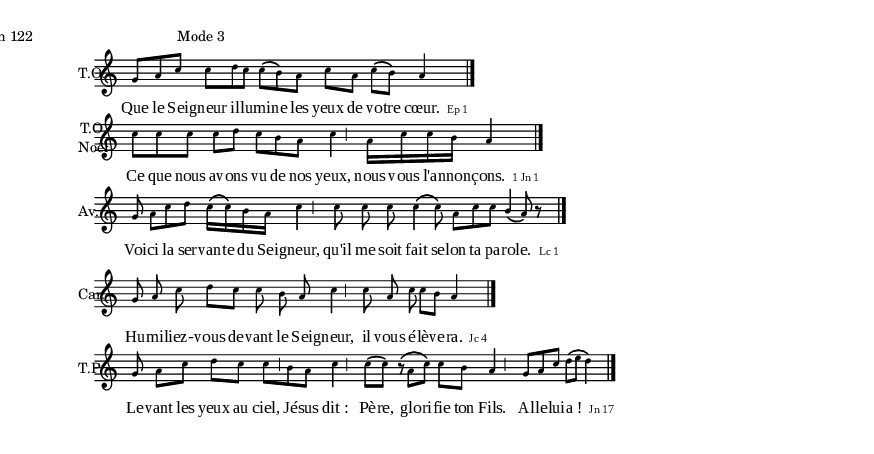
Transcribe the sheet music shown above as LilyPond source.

\version "2.14.0"
 \include "definitions.ly"
 \markup { \hspace #-10 \fill-line { "Psalm 122" "Mode 3" \null \null } }
\noPageBreak


\relative c'' { 
	\new Staff {
		\cadenzaOn
		
		\set Staff.instrumentName = \markup{ \center-column { T.O. } }
		\times 2/3 { g8[ a c] }
		\times 2/3 { c8[ d c] }
		\times 2/3 { c8[\( b\) a] }
		c8[ a]  c8[\( b\)]
		a4
		
		
		\endBar
	}
	\addlyrics {
		Que le Sei -- gneur il -- lu -- mi -- ne les yeux de vo -- tre cœur.
		\markup { \citation #"Ep 1" } }
}

\relative c'' { 
	\new Staff {
		\cadenzaOn
		
		\set Staff.instrumentName = \markup{ \center-column { T.O. Noël } }
		\times 2/3 { c8[ c c] }
		c8[ d]
		\times 2/3 { c8[ b a] }
		c4 \cesure	 \pespace
		a16[ c c b] a4

		\endBar
	}
	\addlyrics {
		Ce que nous av -- ons vu de nos yeux, nous vous l'a -- nnon -- çons.
		\markup { \citation #"1 Jn 1" } }
}


\relative c'' { 
	\new Staff {
		\cadenzaOn
		
		\set Staff.instrumentName = \markup{ \center-column { Av. } }
		g8
		\times 2/3 { a[ c d] }
		c16[\( c\) b a]
		c4
		\cesure \pespace
		\times 2/3 { c8 c c }
		\times 2/3 { c4\( c8\) }
		\times 2/3 { a[ c c] }
		\stemUp b4\( a8\) r
		\endBar
	}
	\addlyrics {
		Voi -- ci la ser -- van -- te du Sei -- gneur, qu'il me soit fait se -- lon ta pa -- ro -- le.
		\markup { \citation #"Lc 1" } }
}


\relative c'' { 
	\new Staff {
		\cadenzaOn
		
		\set Staff.instrumentName = \markup{ \center-column { Car. } }
		\times 2/3 { g8 a c}
		d[ c]
		\times 2/3 { c b a }
		c4
		\cesure \pespace
		\times 2/3 { c8 a c }
		c[ b]
		a4
		
		
		
		\endBar
	}
	\addlyrics {
		Hu -- mi -- liez- -- vous de -- vant le Sei -- gneur, il vous é -- lè -- ve -- ra.
		\markup { \citation #"Jc 4" } }
}




\relative c'' { 
	\new Staff {
		\cadenzaOn
		
		\set Staff.instrumentName = \markup{ \center-column { T.P. } }
		g8
		a8[ c]  d8[ c]
		\times 2/3 { c8[\cesure b a] }
		c4 \cesure \pespace
		c8[\( c\)] \pespace
		\times 2/3 { r8\( a[ c]\) } c8[ b] a4
		\cesure \pespace
		\times 2/3 {g8[ a c]} d[\( e] d4\) 
		\endBar
	}
	\addlyrics {
		Le -- vant les yeux au ciel, Jé -- sus "dit :" Pè -- re, glo -- ri -- fie ton Fils. Al -- le -- lui -- "a !" _ _
		\markup { \citation #"Jn 17" } }
}
